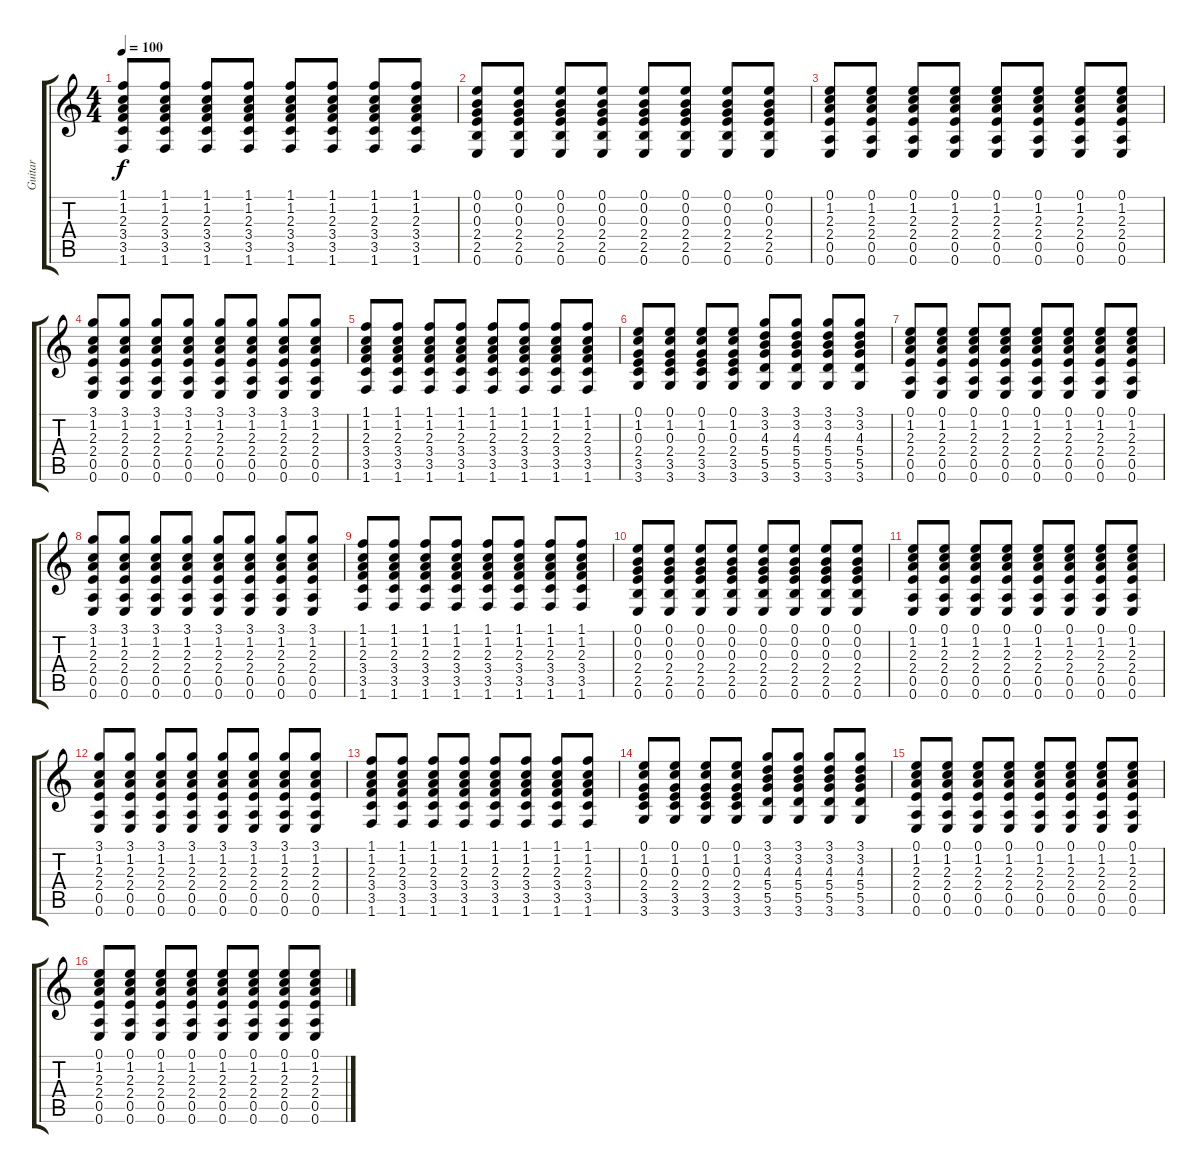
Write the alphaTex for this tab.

\track ("Guitar" "Guitar") {instrument acousticguitarnylon}
\staff {score tabs}
\tuning (E4 B3 G3 D3 A2 E2) {hide}
\ts (4 4)
\tempo 100
\clef g2
\ks c
(1.1 1.2 2.3 3.4 3.5 1.6).8{dy f} (1.1 1.2 2.3 3.4 3.5 1.6).8 (1.1 1.2 2.3 3.4 3.5 1.6).8 (1.1 1.2 2.3 3.4 3.5 1.6).8 (1.1 1.2 2.3 3.4 3.5 1.6).8 (1.1 1.2 2.3 3.4 3.5 1.6).8 (1.1 1.2 2.3 3.4 3.5 1.6).8 (1.1 1.2 2.3 3.4 3.5 1.6).8 |
(0.1 0.2 0.3 2.4 2.5 0.6).8 (0.1 0.2 0.3 2.4 2.5 0.6).8 (0.1 0.2 0.3 2.4 2.5 0.6).8 (0.1 0.2 0.3 2.4 2.5 0.6).8 (0.1 0.2 0.3 2.4 2.5 0.6).8 (0.1 0.2 0.3 2.4 2.5 0.6).8 (0.1 0.2 0.3 2.4 2.5 0.6).8 (0.1 0.2 0.3 2.4 2.5 0.6).8 |
(0.1 1.2 2.3 2.4 0.5 0.6).8 (0.1 1.2 2.3 2.4 0.5 0.6).8 (0.1 1.2 2.3 2.4 0.5 0.6).8 (0.1 1.2 2.3 2.4 0.5 0.6).8 (0.1 1.2 2.3 2.4 0.5 0.6).8 (0.1 1.2 2.3 2.4 0.5 0.6).8 (0.1 1.2 2.3 2.4 0.5 0.6).8 (0.1 1.2 2.3 2.4 0.5 0.6).8 |
(3.1 1.2 2.3 2.4 0.5 0.6).8 (3.1 1.2 2.3 2.4 0.5 0.6).8 (3.1 1.2 2.3 2.4 0.5 0.6).8 (3.1 1.2 2.3 2.4 0.5 0.6).8 (3.1 1.2 2.3 2.4 0.5 0.6).8 (3.1 1.2 2.3 2.4 0.5 0.6).8 (3.1 1.2 2.3 2.4 0.5 0.6).8 (3.1 1.2 2.3 2.4 0.5 0.6).8 |
(1.1 1.2 2.3 3.4 3.5 1.6).8 (1.1 1.2 2.3 3.4 3.5 1.6).8 (1.1 1.2 2.3 3.4 3.5 1.6).8 (1.1 1.2 2.3 3.4 3.5 1.6).8 (1.1 1.2 2.3 3.4 3.5 1.6).8 (1.1 1.2 2.3 3.4 3.5 1.6).8 (1.1 1.2 2.3 3.4 3.5 1.6).8 (1.1 1.2 2.3 3.4 3.5 1.6).8 |
(0.1 1.2 0.3 2.4 3.5 3.6).8 (0.1 1.2 0.3 2.4 3.5 3.6).8 (0.1 1.2 0.3 2.4 3.5 3.6).8 (0.1 1.2 0.3 2.4 3.5 3.6).8 (3.1 3.2 4.3 5.4 5.5 3.6).8 (3.1 3.2 4.3 5.4 5.5 3.6).8 (3.1 3.2 4.3 5.4 5.5 3.6).8 (3.1 3.2 4.3 5.4 5.5 3.6).8 |
(0.1 1.2 2.3 2.4 0.5 0.6).8 (0.1 1.2 2.3 2.4 0.5 0.6).8 (0.1 1.2 2.3 2.4 0.5 0.6).8 (0.1 1.2 2.3 2.4 0.5 0.6).8 (0.1 1.2 2.3 2.4 0.5 0.6).8 (0.1 1.2 2.3 2.4 0.5 0.6).8 (0.1 1.2 2.3 2.4 0.5 0.6).8 (0.1 1.2 2.3 2.4 0.5 0.6).8 |
(3.1 1.2 2.3 2.4 0.5 0.6).8 (3.1 1.2 2.3 2.4 0.5 0.6).8 (3.1 1.2 2.3 2.4 0.5 0.6).8 (3.1 1.2 2.3 2.4 0.5 0.6).8 (3.1 1.2 2.3 2.4 0.5 0.6).8 (3.1 1.2 2.3 2.4 0.5 0.6).8 (3.1 1.2 2.3 2.4 0.5 0.6).8 (3.1 1.2 2.3 2.4 0.5 0.6).8 |
(1.1 1.2 2.3 3.4 3.5 1.6).8 (1.1 1.2 2.3 3.4 3.5 1.6).8 (1.1 1.2 2.3 3.4 3.5 1.6).8 (1.1 1.2 2.3 3.4 3.5 1.6).8 (1.1 1.2 2.3 3.4 3.5 1.6).8 (1.1 1.2 2.3 3.4 3.5 1.6).8 (1.1 1.2 2.3 3.4 3.5 1.6).8 (1.1 1.2 2.3 3.4 3.5 1.6).8 |
(0.1 0.2 0.3 2.4 2.5 0.6).8 (0.1 0.2 0.3 2.4 2.5 0.6).8 (0.1 0.2 0.3 2.4 2.5 0.6).8 (0.1 0.2 0.3 2.4 2.5 0.6).8 (0.1 0.2 0.3 2.4 2.5 0.6).8 (0.1 0.2 0.3 2.4 2.5 0.6).8 (0.1 0.2 0.3 2.4 2.5 0.6).8 (0.1 0.2 0.3 2.4 2.5 0.6).8 |
(0.1 1.2 2.3 2.4 0.5 0.6).8 (0.1 1.2 2.3 2.4 0.5 0.6).8 (0.1 1.2 2.3 2.4 0.5 0.6).8 (0.1 1.2 2.3 2.4 0.5 0.6).8 (0.1 1.2 2.3 2.4 0.5 0.6).8 (0.1 1.2 2.3 2.4 0.5 0.6).8 (0.1 1.2 2.3 2.4 0.5 0.6).8 (0.1 1.2 2.3 2.4 0.5 0.6).8 |
(3.1 1.2 2.3 2.4 0.5 0.6).8 (3.1 1.2 2.3 2.4 0.5 0.6).8 (3.1 1.2 2.3 2.4 0.5 0.6).8 (3.1 1.2 2.3 2.4 0.5 0.6).8 (3.1 1.2 2.3 2.4 0.5 0.6).8 (3.1 1.2 2.3 2.4 0.5 0.6).8 (3.1 1.2 2.3 2.4 0.5 0.6).8 (3.1 1.2 2.3 2.4 0.5 0.6).8 |
(1.1 1.2 2.3 3.4 3.5 1.6).8 (1.1 1.2 2.3 3.4 3.5 1.6).8 (1.1 1.2 2.3 3.4 3.5 1.6).8 (1.1 1.2 2.3 3.4 3.5 1.6).8 (1.1 1.2 2.3 3.4 3.5 1.6).8 (1.1 1.2 2.3 3.4 3.5 1.6).8 (1.1 1.2 2.3 3.4 3.5 1.6).8 (1.1 1.2 2.3 3.4 3.5 1.6).8 |
(0.1 1.2 0.3 2.4 3.5 3.6).8 (0.1 1.2 0.3 2.4 3.5 3.6).8 (0.1 1.2 0.3 2.4 3.5 3.6).8 (0.1 1.2 0.3 2.4 3.5 3.6).8 (3.1 3.2 4.3 5.4 5.5 3.6).8 (3.1 3.2 4.3 5.4 5.5 3.6).8 (3.1 3.2 4.3 5.4 5.5 3.6).8 (3.1 3.2 4.3 5.4 5.5 3.6).8 |
(0.1 1.2 2.3 2.4 0.5 0.6).8 (0.1 1.2 2.3 2.4 0.5 0.6).8 (0.1 1.2 2.3 2.4 0.5 0.6).8 (0.1 1.2 2.3 2.4 0.5 0.6).8 (0.1 1.2 2.3 2.4 0.5 0.6).8 (0.1 1.2 2.3 2.4 0.5 0.6).8 (0.1 1.2 2.3 2.4 0.5 0.6).8 (0.1 1.2 2.3 2.4 0.5 0.6).8 |
(0.1 1.2 2.3 2.4 0.5 0.6).8 (0.1 1.2 2.3 2.4 0.5 0.6).8 (0.1 1.2 2.3 2.4 0.5 0.6).8 (0.1 1.2 2.3 2.4 0.5 0.6).8 (0.1 1.2 2.3 2.4 0.5 0.6).8 (0.1 1.2 2.3 2.4 0.5 0.6).8 (0.1 1.2 2.3 2.4 0.5 0.6).8 (0.1 1.2 2.3 2.4 0.5 0.6).8
